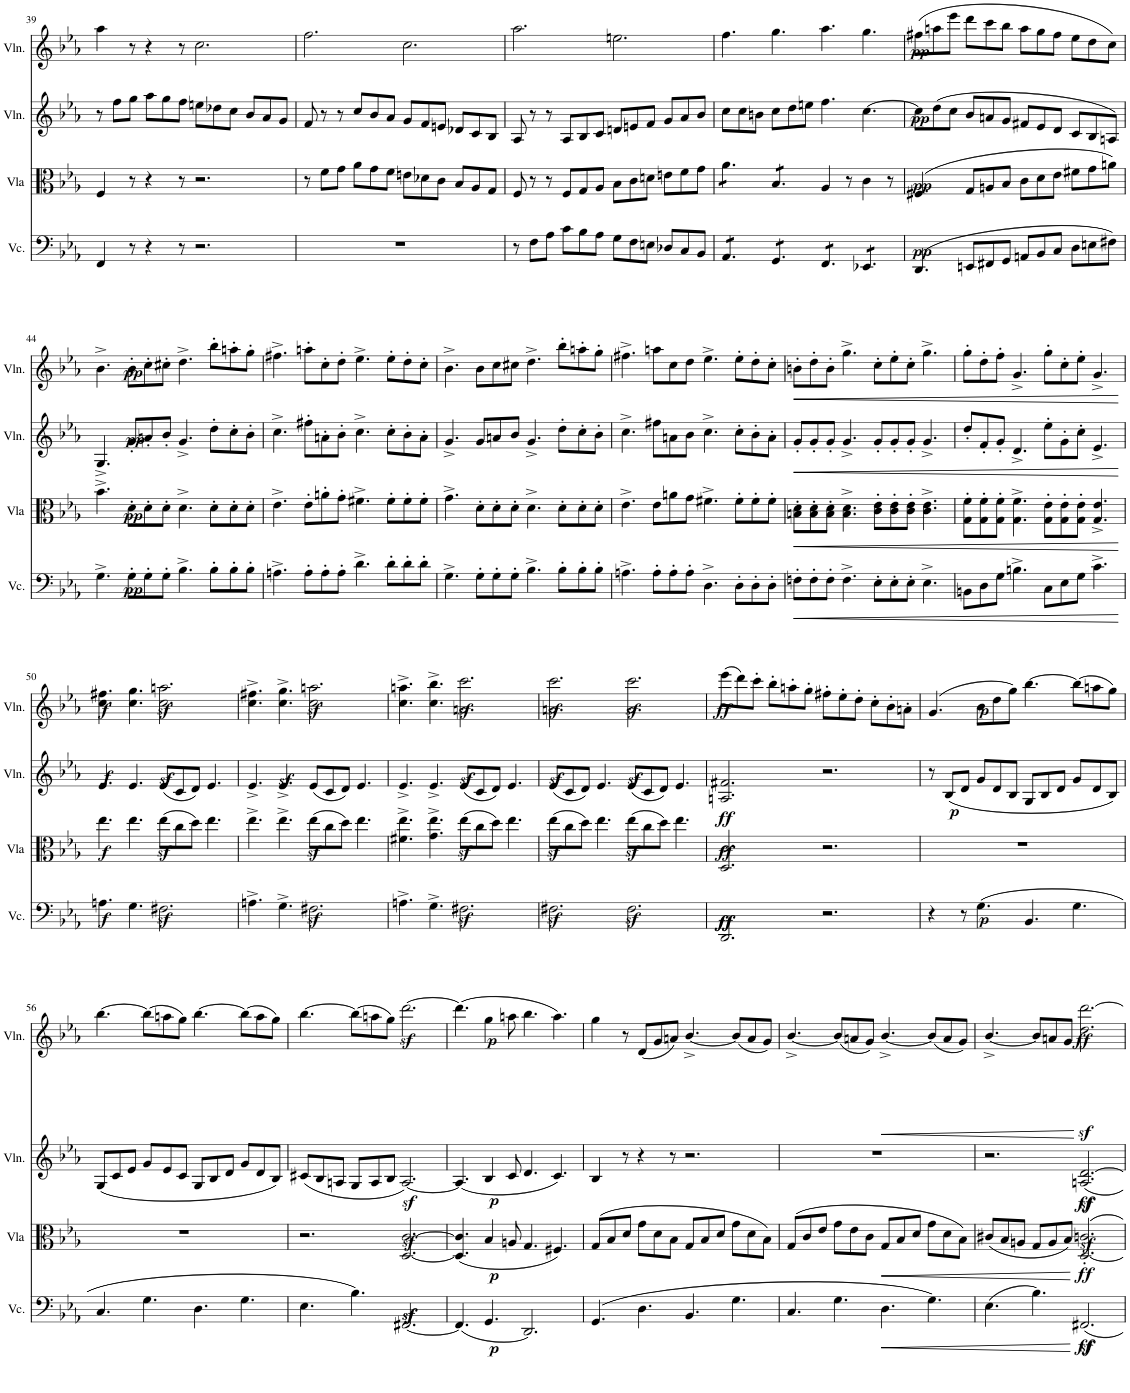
**kern	**dynam	**kern	**dynam	**kern	**dynam	**kern	**dynam
*part4	*part4	*part3	*part3	*part2	*part2	*part1	*part1
*staff4	*staff4	*staff3	*staff3	*staff2	*staff2	*staff1	*staff1
*I"Violoncello	*	*I"Viola	*	*I"Violin	*	*I"Violin	*
*I'Vc.	*	*I'Vla	*	*I'Vln.	*	*I'Vln.	*
!!LO:PB:g=z
*clefF4	*	*clefC3	*	*clefG2	*	*clefG2	*
*k[b-e-a-]	*	*k[b-e-a-]	*	*k[b-e-a-]	*	*k[b-e-a-]	*
*M12/8	*	*M12/8	*	*M12/8	*	*M12/8	*
=39	=39	=39	=39	=39	=39	=39	=39
4FF/	.	4F/	.	8r	.	4aa-\	.
.	.	.	.	8ff\L	.	.	.
8r	.	8r	.	8gg\J	.	8r	.
4r	.	4r	.	8aa-\L	.	4r	.
.	.	.	.	8gg\	.	.	.
8r	.	8r	.	8ff\J	.	8r	.
2.r	.	2.r	.	8een\L	.	2.cc\	.
.	.	.	.	8dd-X\	.	.	.
.	.	.	.	8cc\J	.	.	.
.	.	.	.	8b-/L	.	.	.
.	.	.	.	8a-/	.	.	.
.	.	.	.	8g/J	.	.	.
=40	=40	=40	=40	=40	=40	=40	=40
1.r	.	8r	.	8f/	.	2.ff\	.
.	.	8f\L	.	8r	.	.	.
.	.	8g\J	.	8r	.	.	.
.	.	8a-\L	.	8cc/L	.	.	.
.	.	8g\	.	8b-/	.	.	.
.	.	8f\J	.	8a-/J	.	.	.
.	.	8en\L	.	8g/L	.	2.cc\	.
.	.	8d-X\	.	8f/	.	.	.
.	.	8c\J	.	8en/J	.	.	.
.	.	8B-/L	.	8d-X/L	.	.	.
.	.	8A-/	.	8c/	.	.	.
.	.	8G/J	.	8B-/J	.	.	.
=41	=41	=41	=41	=41	=41	=41	=41
8r	.	8F/	.	8A-/	.	2.aa-\	.
8F\L	.	8r	.	8r	.	.	.
8A-\J	.	8r	.	8r	.	.	.
8c\L	.	8F/L	.	8A-/L	.	.	.
8B-\	.	8G/	.	8B-/	.	.	.
8A-\J	.	8A-/J	.	8c/J	.	.	.
8G\L	.	8B-\L	.	8dn/L	.	2.een\	.
8F\	.	8c\	.	8en/	.	.	.
8En\J	.	8dn\J	.	8f/J	.	.	.
8D-X/L	.	8en\L	.	8g/L	.	.	.
8C/	.	8f\	.	8a-/	.	.	.
8BB-/J	.	8g\J	.	8b-/J	.	.	.
=42	=42	=42	=42	=42	=42	=42	=42
*tremolo	*	*	*	*	*	*	*
*	*	*tremolo	*	*	*	*	*
8AA-/L	.	8a-\L	.	8cc\L	.	4.ff\	.
8AA-/	.	8a-\	.	8cc\	.	.	.
8AA-/J	.	8a-\J	.	8bn\J	.	.	.
8GG/L	.	8B-/L	.	8cc\L	.	4.gg\	.
8GG/	.	8B-/	.	8dd\	.	.	.
8GG/J	.	8B-/J	.	8een\J	.	.	.
*	*	*Xtremolo	*	*	*	*	*
8FF/L	.	4A-/	.	4.ff\	.	4.aa-\	.
8FF/	.	.	.	.	.	.	.
8FF/J	.	8r	.	.	.	.	.
8EE-X/L	.	4c\	.	[4.cc\	.	4.gg\	.
8EE-X/	.	.	.	.	.	.	.
8EE-X/J	.	8r	.	.	.	.	.
*Xtremolo	*	*	*	*	*	*	*
=43	=43	=43	=43	=43	=43	=43	=43
!	!LO:DY:a	!	!LO:DY:a	!	!LO:DY:a	!	!LO:DY:a
(>4.DD/	pp	(>4.F#X/	pp	8cc\L]	pp	(>8ff#X\L	pp
.	.	.	.	(>8dd\	.	8aan\	.
.	.	.	.	8cc\J	.	8eee-\J	.
8EEn/L	.	8G/L	.	8b-/L	.	8ddd\L	.
8FF#X/	.	8An/	.	8an/	.	8ccc\	.
8GG/J	.	8B-/J	.	8g/J	.	8bb-\J	.
8AAn/L	.	8c\L	.	8f#X/L	.	8aa\L	.
8BB-/	.	8d\	.	8e-/	.	8gg\	.
8C/J	.	8e-\J	.	8d/J	.	8ff#\J	.
8D\L	.	8f#X\L	.	8c/L	.	8ee-\L	.
8En\	.	8g\	.	8B-/	.	8dd\	.
8F#X\J)	.	8an\J)	.	8An/J)	.	8cc\J)	.
!!LO:LB:g=z
=44	=44	=44	=44	=44	=44	=44	=44
4.G^\	.	4.b-^\	.	4.G^/	.	4.b-^\	.
!	!LO:DY:a	!	!LO:DY:a	!	!LO:DY:a	!	!LO:DY:a
8G'\L	pp	8d'\L	pp	8g'/L	pp	8b-'\L	pp
8G'\	.	8d'\	.	8an'/	.	8cc'\	.
8G'\J	.	8d'\J	.	8b-'/J	.	8cc#X'\J	.
4.B-^\	.	4.d^\	.	4.g^/	.	4.dd^\	.
8B-'\L	.	8d'\L	.	8dd'\L	.	8bb-'\L	.
8B-'\	.	8d'\	.	8cc'\	.	8aan'\	.
8B-'\J	.	8d'\J	.	8b-'\J	.	8gg'\J	.
=45	=45	=45	=45	=45	=45	=45	=45
4.An^\	.	4.e-^\	.	4.cc^\	.	4.ff#X^\	.
8A'\L	.	8e-'\L	.	8ff#X'\L	.	8aan'\L	.
8A'\	.	8an'\	.	8an'\	.	8cc'\	.
8A'\J	.	8g'\J	.	8b-'\J	.	8dd'\J	.
4.d^\	.	4.f#X^\	.	4.cc^\	.	4.ee-^\	.
8d'\L	.	8f#'\L	.	8cc'\L	.	8ee-'\L	.
8d'\	.	8f#'\	.	8b-'\	.	8dd'\	.
8d'\J	.	8f#'\J	.	8a'\J	.	8cc'\J	.
=46	=46	=46	=46	=46	=46	=46	=46
4.G^\	.	4.g^\	.	4.g^/	.	4.b-^\	.
8G'\L	.	8d'\L	.	8g/L	.	8b-\L	.
8G'\	.	8d'\	.	8an/	.	8cc\	.
8G'\J	.	8d'\J	.	8b-/J	.	8cc#X\J	.
4.B-^\	.	4.d^\	.	4.g^/	.	4.dd^\	.
8B-'\L	.	8d'\L	.	8dd'\L	.	8bb-'\L	.
8B-'\	.	8d'\	.	8cc'\	.	8aan'\	.
8B-'\J	.	8d'\J	.	8b-'\J	.	8gg'\J	.
=47	=47	=47	=47	=47	=47	=47	=47
4.An^\	.	4.e-^\	.	4.cc^\	.	4.ff#X^\	.
8A'\L	.	8e-\L	.	8ff#X\L	.	8aan\L	.
8A'\	.	8an\	.	8an\	.	8cc\	.
8A'\J	.	8g\J	.	8b-\J	.	8dd\J	.
4.D^\	.	4.f#X^\	.	4.cc^\	.	4.ee-^\	.
8D'\L	.	8f#'\L	.	8cc'\L	.	8ee-'\L	.
8D'\	.	8f#'\	.	8b-'\	.	8dd'\	.
8D'\J	.	8f#'\J	.	8a'\J	.	8cc'\J	.
=48	=48	=48	=48	=48	=48	=48	=48
!	!LO:HP:b	!	!LO:HP:b	!	!LO:HP:b	!	!LO:HP:b
8Fn'\L	<	8Bn\' 8d\'L	<	8g'/L	<	8bn'\L	<
8F'\	.	8B\' 8d\'	.	8g'/	.	8dd'\	.
8F'\J	.	8B\' 8d\'J	.	8g'/J	.	8b'\J	.
4.F^\	.	4.B\^ 4.d\^	.	4.g^/	.	4.gg^\	.
8E-'\L	.	8c\' 8e-\'L	.	8g'/L	.	8cc'\L	.
8E-'\	.	8c\' 8e-\'	.	8g'/	.	8ee-'\	.
8E-'\J	.	8c\' 8e-\'J	.	8g'/J	.	8cc'\J	.
4.E-^\	.	4.c\^ 4.e-\^	.	4.g^/	.	4.gg^\	.
=49	=49	=49	=49	=49	=49	=49	=49
8BBn\L	.	8G\' 8f\'L	.	8dd'/L	.	8gg'\L	.
8D\	.	8G\' 8f\'	.	8f'/	.	8dd'\	.
8G\J	.	8G\' 8f\'J	.	8g'/J	.	8ff'\J	.
4.Bn^\	.	4.G\^ 4.f\^	.	4.d^/	.	4.g^/	.
8C\L	.	8G\' 8e-\'L	.	8ee-'\L	.	8gg'\L	.
8E-\	.	8G\' 8e-\'	.	8g'\	.	8cc'\	.
8G\J	.	8G\' 8e-\'J	.	8cc'\J	.	8ee-'\J	.
4.c^\	.	4.G/^ 4.e-/^	.	4.e-^/	.	4.g^/	.
.	[	.	[	.	[	.	[
!!LO:LB:g=z
=50	=50	=50	=50	=50	=50	=50	=50
!	!LO:DY:a	!	!LO:DY:a	!	!LO:DY:a	!	!LO:DY:a
4.An\	f	4.ee-\	f	4.e-/	f	4.cc\ 4.ff#X\	f
4.G\	.	4.ee-\	.	4.e-/	.	4.cc\ 4.gg\	.
2.F#Xz>\	.	(>8ee-z>\L	.	(<8e-z>/L	.	2.cc\z> 2.aan\z>	.
.	.	8cc\	.	8c/	.	.	.
.	.	8dd\J)	.	8d/J)	.	.	.
.	.	4.ee-\	.	4.e-/	.	.	.
=51	=51	=51	=51	=51	=51	=51	=51
4.An^\	.	4.ee-^\	.	4.e-^/	.	4.cc\^ 4.ff#X\^	.
4.G^\	.	4.ee-^\	.	4.e-z>^/	.	4.cc\^ 4.gg\^	.
2.F#Xz>\	.	(>8ee-z>\L	.	(<8e-/L	.	2.cc\z> 2.aan\z>	.
.	.	8cc\	.	8c/	.	.	.
.	.	8dd\J)	.	8d/J)	.	.	.
.	.	4.ee-\	.	4.e-/	.	.	.
=52	=52	=52	=52	=52	=52	=52	=52
4.An^\	.	4.f#X\^ 4.ee-\^	.	4.e-^/	.	4.cc\^ 4.aan\^	.
4.G^\	.	4.g\^ 4.ee-\^	.	4.e-^/	.	4.cc\^ 4.bb-\^	.
2.F#Xz>\	.	(>8ee-z>\L	.	(<8e-z>/L	.	2.an\z> 2.ccc\z>	.
.	.	8cc\	.	8c/	.	.	.
.	.	8dd\J)	.	8d/J)	.	.	.
.	.	4.ee-\	.	4.e-/	.	.	.
=53	=53	=53	=53	=53	=53	=53	=53
2.F#Xz>\	.	(>8ee-z>\L	.	(<8e-z>/L	.	2.an\z> 2.ccc\z>	.
.	.	8cc\	.	8c/	.	.	.
.	.	8dd\J)	.	8d/J)	.	.	.
.	.	4.ee-\	.	4.e-/	.	.	.
2.F#z>\	.	(>8ee-z>\L	.	(<8e-z>/L	.	2.a\z> 2.ccc\z>	.
.	.	8cc\	.	8c/	.	.	.
.	.	8dd\J)	.	8d/J)	.	.	.
.	.	4.ee-\	.	4.e-/	.	.	.
=54	=54	=54	=54	=54	=54	=54	=54
!	!LO:DY:a	!	!	!	!	!	!
!	!LO:DY:n=1:a	!	!LO:DY:a	!	!LO:DY:b	!	!LO:DY:a
2.DD/	ff ff	2.D/ 2.c/	ff	2.An/ 2.f#X/	ff	(>8eee-\L	ff
.	.	.	.	.	.	8ddd\)	.
.	.	.	.	.	.	8ccc'\J	.
.	.	.	.	.	.	8bb-'\L	.
.	.	.	.	.	.	8aan'\	.
.	.	.	.	.	.	8gg'\J	.
2.r	.	2.r	.	2.r	.	8ff#X'\L	.
.	.	.	.	.	.	8ee-'\	.
.	.	.	.	.	.	8dd'\J	.
.	.	.	.	.	.	8cc'\L	.
.	.	.	.	.	.	8b-'\	.
.	.	.	.	.	.	8an'\J	.
=55	=55	=55	=55	=55	=55	=55	=55
4r	.	1.r	.	8r	.	(>4.g/	.
!	!	!	!	!	!LO:DY:b	!	!
.	.	.	.	(<8B-/L	p	.	.
8r	.	.	.	8d/J	.	.	.
!	!LO:DY:a	!	!	!	!	!	!LO:DY:a
(>4.G\	p	.	.	8g/L	.	8b-\L	p
.	.	.	.	8d/	.	8dd\	.
.	.	.	.	8B-/J	.	8gg\J)	.
4.BB-/	.	.	.	8G/L	.	[4.bb-\	.
.	.	.	.	8B-/	.	.	.
.	.	.	.	8d/J	.	.	.
4.G\	.	.	.	8g/L	.	(>8bb-\L]	.
.	.	.	.	8d/	.	8aan\	.
.	.	.	.	8B-/J)	.	8gg\J)	.
!!LO:LB:g=z
=56	=56	=56	=56	=56	=56	=56	=56
4.C/	.	1.r	.	(<8G/L	.	[4.bb-\	.
.	.	.	.	8c/	.	.	.
.	.	.	.	8e-/J	.	.	.
4.G\	.	.	.	8g/L	.	(>8bb-\L]	.
.	.	.	.	8e-/	.	8aan\	.
.	.	.	.	8c/J	.	8gg\J)	.
4.D\	.	.	.	8G/L	.	[4.bb-\	.
.	.	.	.	8B-/	.	.	.
.	.	.	.	8d/J	.	.	.
4.G\	.	.	.	8g/L	.	(>8bb-\L]	.
.	.	.	.	8d/	.	8aa\	.
.	.	.	.	8B-/J)	.	8gg\J)	.
=57	=57	=57	=57	=57	=57	=57	=57
4.E-\	.	2.r	.	(<8c#X/L	.	[4.bb-\	.
.	.	.	.	8B-/	.	.	.
.	.	.	.	8An/J	.	.	.
4.B-\)	.	.	.	8G/L	.	(>8bb-\L]	.
.	.	.	.	8A/	.	8aan\	.
.	.	.	.	8B-/J	.	8gg\J)	.
[2.FF#Xz>/	.	[2.D/z> [2.c/z>	.	[2.Az</)	.	[2.dddz>\	.
=58	=58	=58	=58	=58	=58	=58	=58
(<4.FF#/]	.	(<4.D/] 4.c/]	.	(<4.A/]	.	(>4.ddd\]	.
!	!LO:DY:b	!	!LO:DY:b	!	!LO:DY:b	!	!LO:DY:a
4.GG/	p	4B-/	p	4B-/	p	4gg\	p
.	.	8An/	.	8c/	.	8aan\	.
2.DD/)	.	4.G/	.	4.d/	.	4.bb-\	.
.	.	4.F#X/)	.	4.c/)	.	4.aa\)	.
=59	=59	=59	=59	=59	=59	=59	=59
(>4.GG/	.	(>8G/L	.	4B-/	.	4gg\	.
.	.	8B-/	.	.	.	.	.
.	.	8d/J	.	8r	.	8r	.
4.D\	.	8g\L	.	4r	.	(<8d/L	.
.	.	8d\	.	.	.	8g/	.
.	.	8B-\J	.	8r	.	8an/J)	.
4.BB-/	.	8G/L	.	2.r	.	[4.b-^/	.
.	.	8B-/	.	.	.	.	.
.	.	8d/J	.	.	.	.	.
4.G\	.	8g\L	.	.	.	(<8b-/L]	.
.	.	8d\	.	.	.	8a/	.
.	.	8B-\J)	.	.	.	8g/J)	.
=60	=60	=60	=60	=60	=60	=60	=60
4.C/	.	(>8G/L	.	1.r	.	[4.b-^/	.
.	.	8c/	.	.	.	.	.
.	.	8e-/J	.	.	.	.	.
4.G\	.	8g\L	.	.	.	(<8b-/L]	.
.	.	8e-\	.	.	.	8an/	.
.	.	8c\J	.	.	.	8g/J)	.
!	!LO:HP:b	!	!LO:HP:b	!	!	!	!LO:HP:b
4.D\	<	8G/L	<	.	.	[4.b-^/	<
.	.	8B-/	.	.	.	.	.
.	.	8d/J	.	.	.	.	.
4.G\)	.	8g\L	.	.	.	(<8b-/L]	.
.	.	8d\	.	.	.	8a/	.
.	.	8B-\J)	.	.	.	8g/J)	.
=61	=61	=61	=61	=61	=61	=61	=61
(>4.E-\	.	(<8c#X/L	.	2.r	.	[4.b-^/	.
.	.	8B-/	.	.	.	.	.
.	.	8An/J	.	.	.	.	.
4.B-\)	.	8G/L	.	.	.	8b-/L]	.
.	.	8A/	.	.	.	8an/	.
.	.	8B-/J)	.	.	.	8g/J	.
!	!LO:DY:n=1:b	!	!LO:DY:n=1:b	!	!LO:DY:b	!	!LO:DY:n=1:a
2.FF#Xz</	[ ff	[2.D/z>' 2.cn/z>'	[ ff	2.An/z< [2.d/z<	ff	2.dd\z< [2.ddd\z<	[ ff
=	=	=	=	=	=	=	=
*-	*-	*-	*-	*-	*-	*-	*-
